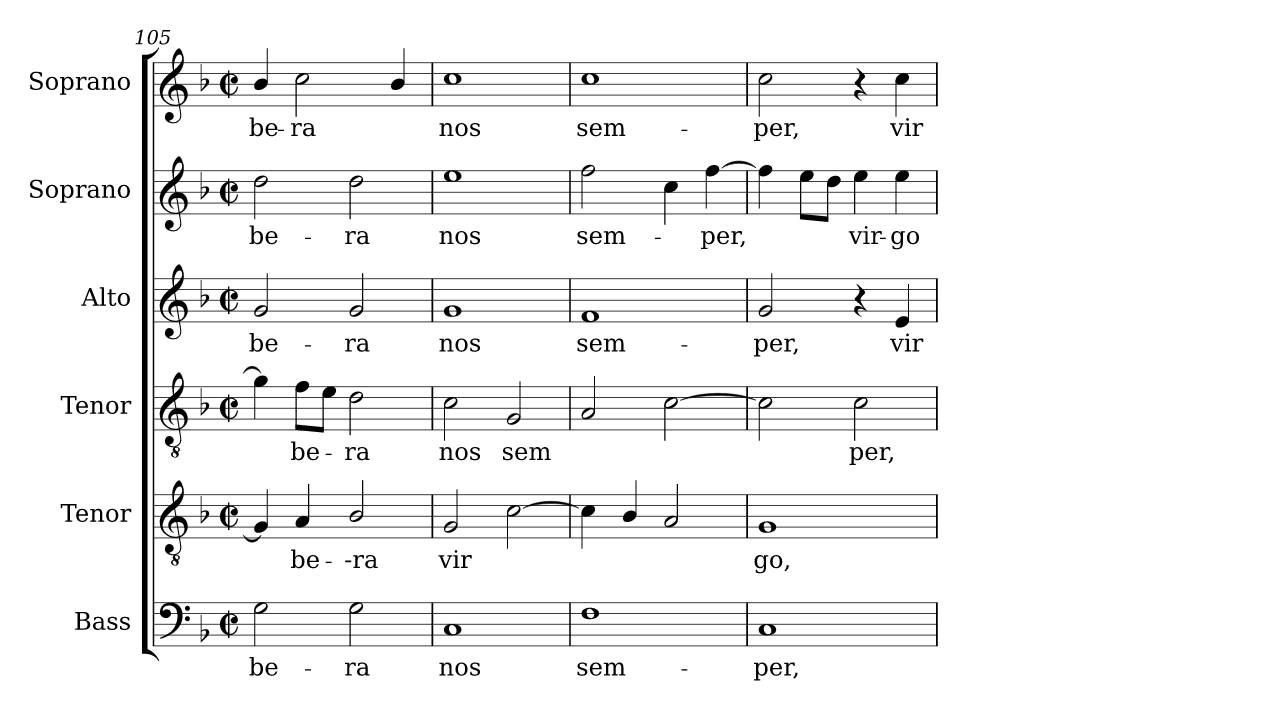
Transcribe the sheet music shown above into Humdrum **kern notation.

**kern	**text	**kern	**text	**kern	**text	**kern	**text	**kern	**text	**kern	**text
*part6	*part6	*part5	*part5	*part4	*part4	*part3	*part3	*part2	*part2	*part1	*part1
*staff6	*staff6	*staff5	*staff5	*staff4	*staff4	*staff3	*staff3	*staff2	*staff2	*staff1	*staff1
*I"Bass	*	*I"Tenor	*	*I"Tenor	*	*I"Alto	*	*I"Soprano	*	*I"Soprano	*
*I'B	*	*I'T2	*	*I'T1	*	*I'A	*	*I'S2	*	*I'S1	*
*clefF4	*	*clefGv2	*	*clefGv2	*	*clefG2	*	*clefG2	*	*clefG2	*
*	*	*ITrd7c12	*	*ITrd7c12	*	*	*	*	*	*	*
*k[b-]	*	*k[b-]	*	*k[b-]	*	*k[b-]	*	*k[b-]	*	*k[b-]	*
*F:	*	*F:	*	*F:	*	*F:	*	*F:	*	*F:	*
*M2/2	*	*M2/2	*	*M2/2	*	*M2/2	*	*M2/2	*	*M2/2	*
*met(c|)	*	*met(c|)	*	*met(c|)	*	*met(c|)	*	*met(c|)	*	*met(c|)	*
=105	=105	=105	=105	=105	=105	=105	=105	=105	=105	=105	=105
!	!LO:LY:b:color=#000000	!	!	!	!	!	!	!	!	!	!
!	!	!	!	!	!	!	!LO:LY:b:color=#000000	!	!	!	!
!	!	!	!	!	!	!	!	!	!LO:LY:b:color=#000000	!	!
!	!	!	!	!	!	!	!	!	!	!	!LO:LY:b:color=#000000
2Gi\	-be-	4GGi/]	.	4Gi\]	.	2gi/	-be-	2ddi\	-be-	4b-i/	-be-
!	!	!	!LO:LY:b:color=#000000	!	!	!	!	!	!	!	!
!	!	!	!	!	!LO:LY:b:color=#000000	!	!	!	!	!	!
!	!	!	!	!	!	!	!	!	!	!	!LO:LY:b:color=#000000
.	.	4AAi/	-be-	8Fi\L	-be-	.	.	.	.	2cci\	-ra
.	.	.	.	8Ei\J	.	.	.	.	.	.	.
!	!LO:LY:b:color=#000000	!	!	!	!	!	!	!	!	!	!
!	!	!	!LO:LY:b:color=#000000	!	!	!	!	!	!	!	!
!	!	!	!	!	!LO:LY:b:color=#000000	!	!	!	!	!	!
!	!	!	!	!	!	!	!LO:LY:b:color=#000000	!	!	!	!
!	!	!	!	!	!	!	!	!	!LO:LY:b:color=#000000	!	!
2Gi\	-ra	2BB-i/	--ra	2Di\	-ra	2gi/	-ra	2ddi\	-ra	.	.
.	.	.	.	.	.	.	.	.	.	4b-i/	.
=106	=106	=106	=106	=106	=106	=106	=106	=106	=106	=106	=106
!	!LO:LY:b:color=#000000	!	!	!	!	!	!	!	!	!	!
!	!	!	!LO:LY:b:color=#000000	!	!	!	!	!	!	!	!
!	!	!	!	!	!LO:LY:b:color=#000000	!	!	!	!	!	!
!	!	!	!	!	!	!	!LO:LY:b:color=#000000	!	!	!	!
!	!	!	!	!	!	!	!	!	!LO:LY:b:color=#000000	!	!
!	!	!	!	!	!	!	!	!	!	!	!LO:LY:b:color=#000000
1Ci	nos	2GGi/	vir-	2Ci\	nos	1gi	nos	1eei	nos	1cci	nos
!	!	!	!	!	!LO:LY:b:color=#000000	!	!	!	!	!	!
.	.	[2Ci\	.	2GGi/	sem-	.	.	.	.	.	.
!!LO:PB:g=z
=107	=107	=107	=107	=107	=107	=107	=107	=107	=107	=107	=107
!	!LO:LY:b:color=#000000	!	!	!	!	!	!	!	!	!	!
!	!	!	!LO:LY:b:color=#000000	!	!	!	!	!	!	!	!
!	!	!	!	!	!LO:LY:b:color=#000000	!	!	!	!	!	!
!	!	!	!	!	!	!	!LO:LY:b:color=#000000	!	!	!	!
!	!	!	!	!	!	!	!	!	!LO:LY:b:color=#000000	!	!
!	!	!	!	!	!	!	!	!	!	!	!LO:LY:b:color=#000000
1Fi	sem-	4Ci\]	--	2AAi/	--	1fi	sem-	2ffi\	sem-	1cci	sem-
.	.	4BB-i/	.	.	.	.	.	.	.	.	.
.	.	2AAi/	.	[2Ci\	.	.	.	4cci\	.	.	.
!	!	!	!	!	!	!	!	!	!LO:LY:b:color=#000000	!	!
.	.	.	.	.	.	.	.	[4ffi\	-per,	.	.
=108	=108	=108	=108	=108	=108	=108	=108	=108	=108	=108	=108
!	!LO:LY:b:color=#000000	!	!	!	!	!	!	!	!	!	!
!	!	!	!LO:LY:b:color=#000000	!	!	!	!	!	!	!	!
!	!	!	!	!	!LO:LY:b:color=#000000	!	!	!	!	!	!
!	!	!	!	!	!	!	!LO:LY:b:color=#000000	!	!	!	!
!	!	!	!	!	!	!	!	!	!	!	!LO:LY:b:color=#000000
1Ci	-per,	1GGi	go,	2Ci\]	-	2gi/	-per,	4ffi\]	.	2cci\	-per,
.	.	.	.	.	.	.	.	8eei\L	.	.	.
.	.	.	.	.	.	.	.	8ddi\J	.	.	.
!	!	!	!	!	!LO:LY:b:color=#000000	!	!	!	!	!	!
!	!	!	!	!	!	!	!	!	!LO:LY:b:color=#000000	!	!
.	.	.	.	2Ci\	per,	4r	.	4eei\	vir-	4r	.
!	!	!	!	!	!	!	!LO:LY:b:color=#000000	!	!	!	!
!	!	!	!	!	!	!	!	!	!LO:LY:b:color=#000000	!	!
!	!	!	!	!	!	!	!	!	!	!	!LO:LY:b:color=#000000
.	.	.	.	.	.	4ei/	vir-	4eei\	-go	4cci\	vir-
=	=	=	=	=	=	=	=	=	=	=	=
*-	*-	*-	*-	*-	*-	*-	*-	*-	*-	*-	*-
